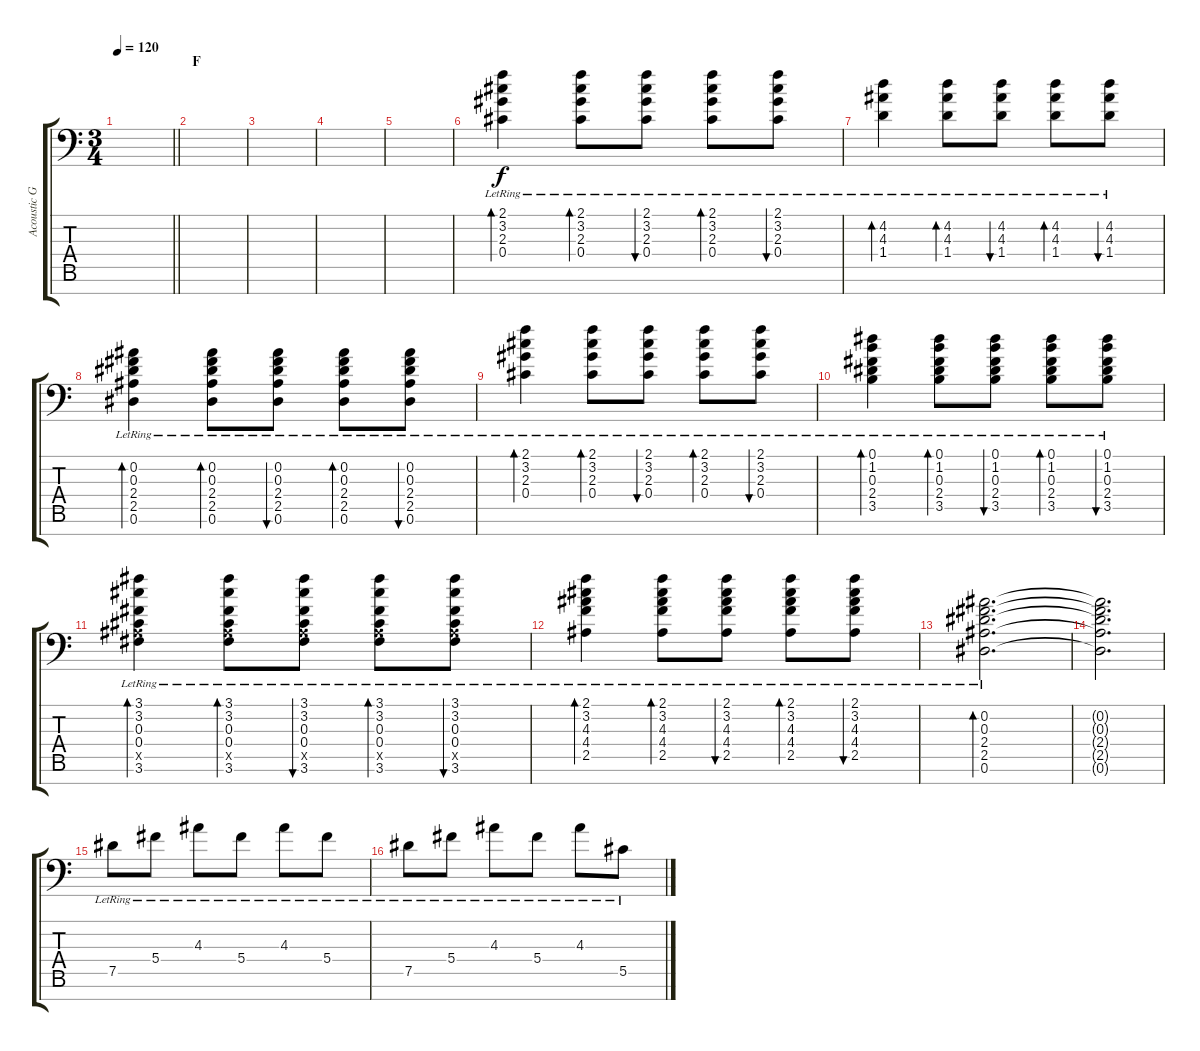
\track ("Acoustic Gtr" "Acoustic G") {instrument acousticguitarnylon}
\staff {score tabs}
\tuning (Eb4 Bb3 Gb3 Db3 Ab2 Eb2 Bb1) {hide}
\ts (3 4)
\tempo 120
\clef f4
\barLineRight lightlight
\ks c
|
\section ("" "F")
|
|
|
|
(2.1{lr} 3.2{lr} 2.3{lr} 0.4{lr}).4{bd 60 volume 6} (2.1{lr} 3.2{lr} 2.3{lr} 0.4{lr}).8{bd 60} (2.1{lr} 3.2{lr} 2.3{lr} 0.4{lr}).8{bu 60} (2.1{lr} 3.2{lr} 2.3{lr} 0.4{lr}).8{bd 60} (2.1{lr} 3.2{lr} 2.3{lr} 0.4{lr}).8{bu 60} |
(4.2{lr} 4.3{lr} 1.4{lr}).4{bd 60} (4.2{lr} 4.3{lr} 1.4{lr}).8{bd 60} (4.2{lr} 4.3{lr} 1.4{lr}).8{bu 60} (4.2{lr} 4.3{lr} 1.4{lr}).8{bd 60} (4.2{lr} 4.3{lr} 1.4{lr}).8{bu 60} |
(0.2{lr} 0.3{lr} 2.4{lr} 2.5 0.6{lr}).4{bd 60} (0.2{lr} 0.3{lr} 2.4{lr} 2.5 0.6{lr}).8{bd 60} (0.2{lr} 0.3{lr} 2.4{lr} 2.5 0.6{lr}).8{bu 60} (0.2{lr} 0.3{lr} 2.4{lr} 2.5 0.6{lr}).8{bd 60} (0.2{lr} 0.3{lr} 2.4{lr} 2.5 0.6{lr}).8{bu 60} |
(2.1{lr} 3.2{lr} 2.3{lr} 0.4{lr}).4{bd 60} (2.1{lr} 3.2{lr} 2.3{lr} 0.4{lr}).8{bd 60} (2.1{lr} 3.2{lr} 2.3{lr} 0.4{lr}).8{bu 60} (2.1{lr} 3.2{lr} 2.3{lr} 0.4{lr}).8{bd 60} (2.1{lr} 3.2{lr} 2.3{lr} 0.4{lr}).8{bu 60} |
(0.1{lr} 1.2{lr} 0.3{lr} 2.4{lr} 3.5{lr}).4{bd 60} (0.1{lr} 1.2{lr} 0.3{lr} 2.4{lr} 3.5{lr}).8{bd 60} (0.1{lr} 1.2{lr} 0.3{lr} 2.4{lr} 3.5{lr}).8{bu 60} (0.1{lr} 1.2{lr} 0.3{lr} 2.4{lr} 3.5{lr}).8{bd 60} (0.1{lr} 1.2{lr} 0.3{lr} 2.4{lr} 3.5{lr}).8{bu 60} |
(3.1{lr} 3.2{lr} 0.3{lr} 0.4{lr} 2.5{x} 3.6{lr}).4{bd 60} (3.1{lr} 3.2{lr} 0.3{lr} 0.4{lr} 2.5{x} 3.6{lr}).8{bd 60} (3.1{lr} 3.2{lr} 0.3{lr} 0.4{lr} 2.5{x} 3.6{lr}).8{bu 60} (3.1{lr} 3.2{lr} 0.3{lr} 0.4{lr} 2.5{x} 3.6{lr}).8{bd 60} (3.1{lr} 3.2{lr} 0.3{lr} 0.4{lr} 2.5{x} 3.6{lr}).8{bu 60} |
(2.1{lr} 3.2{lr} 4.3{lr} 4.4{lr} 2.5{lr}).4{bd 60} (2.1{lr} 3.2{lr} 4.3{lr} 4.4{lr} 2.5{lr}).8{bd 60} (2.1{lr} 3.2{lr} 4.3{lr} 4.4{lr} 2.5{lr}).8{bu 60} (2.1{lr} 3.2{lr} 4.3{lr} 4.4{lr} 2.5{lr}).8{bd 60} (2.1{lr} 3.2{lr} 4.3{lr} 4.4{lr} 2.5{lr}).8{bu 60} |
(0.2{lr} 0.3{lr} 2.4{lr} 2.5 0.6{lr}).2{d bd 60} |
(0.2{t} 0.3{t} 2.4{t} 2.5{t} 0.6{t}).2{d} |
7.5{lr}.8{volume 12 instrument acousticguitarnylon} 5.4{lr}.8 4.3{lr}.8 5.4{lr}.8 4.3{lr}.8 5.4{lr}.8 |
7.5{lr}.8 5.4{lr}.8 4.3{lr}.8 5.4{lr}.8 4.3{lr}.8 5.5{lr}.8
